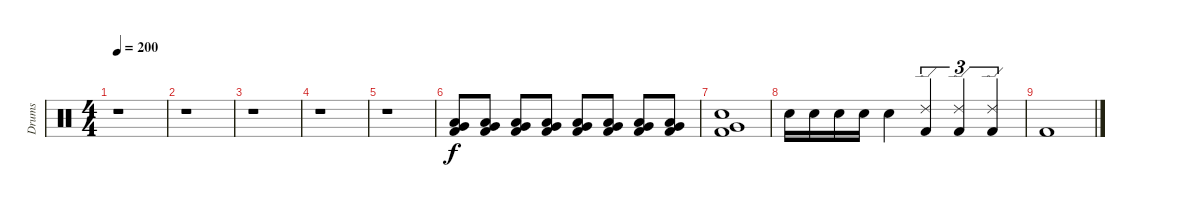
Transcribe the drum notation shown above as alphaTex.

\track ("Drums" "Drums") {instrument percussion}
\staff {score}
\articulation defaults
\ts (4 4)
\tempo 200
\clef neutral
\ks c
r.1{dy f} |
r.1 |
r.1 |
r.1 |
r.1 |
\section ("" "")
("Kick (hit) 2" "Very Low Tom (hit)" "Low Floor Tom (hit)").8 ("Kick (hit) 2" "Very Low Tom (hit)" "Low Floor Tom (hit)").8 ("Kick (hit) 2" "Very Low Tom (hit)" "Low Floor Tom (hit)").8 ("Kick (hit) 2" "Very Low Tom (hit)" "Low Floor Tom (hit)").8 ("Kick (hit) 2" "Very Low Tom (hit)" "Low Floor Tom (hit)").8 ("Kick (hit) 2" "Very Low Tom (hit)" "Low Floor Tom (hit)").8 ("Kick (hit) 2" "Very Low Tom (hit)" "Low Floor Tom (hit)").8 ("Kick (hit) 2" "Very Low Tom (hit)" "Low Floor Tom (hit)").8 |
("Kick (hit) 2" "Snare (hit) 2" "Very Low Tom (hit)").1 |
"Snare (hit) 2".16 "Snare (hit) 2".16 "Snare (hit) 2".16 "Snare (hit) 2".16 "Snare (hit) 2".4 ("Kick (hit) 2" "Ride (edge) 2").4{tu (3 2)} ("Kick (hit) 2" "Ride (edge) 2").4{tu (3 2)} ("Kick (hit) 2" "Ride (edge) 2").4{tu (3 2)} |
"Kick (hit) 2".1
